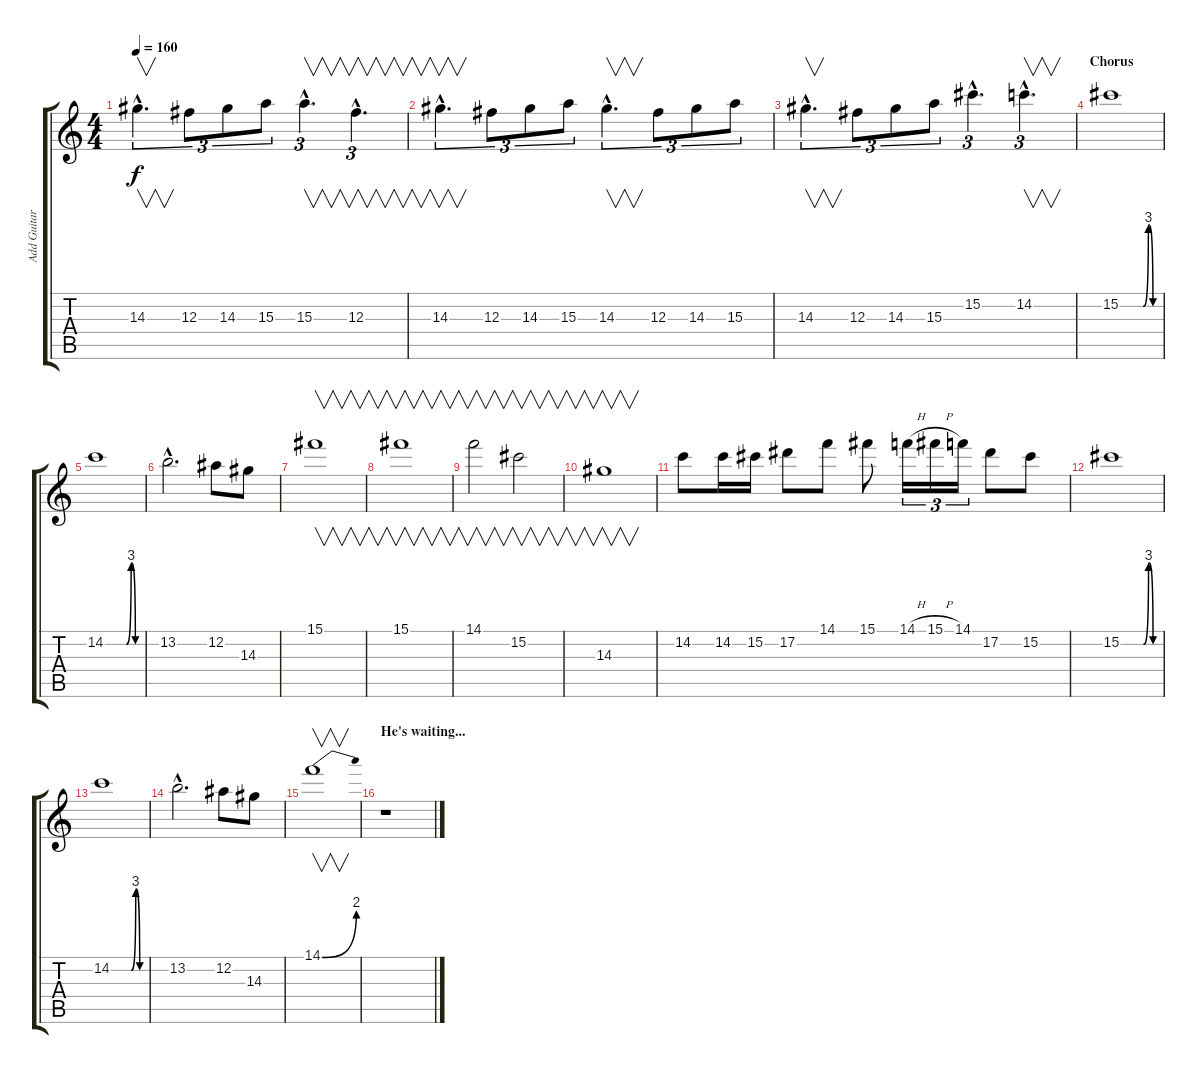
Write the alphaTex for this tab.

\track ("Add Guitar 2" "Add Guitar") {instrument distortionguitar}
\staff {score tabs}
\tuning (Eb4 Bb3 Gb3 Db3 Ab2 Eb2) {hide}
\ts (4 4)
\tempo 160
\clef g2
\ks c
14.3{hac}.4{v d tu (3 2) dy f} 12.3.8{tu (3 2)} 14.3.8{tu (3 2)} 15.3.8{tu (3 2)} 15.3{hac}.4{v d tu (3 2)} 12.3{hac}.4{v d tu (3 2)} |
14.3{hac}.4{v d tu (3 2)} 12.3.8{tu (3 2)} 14.3.8{tu (3 2)} 15.3.8{tu (3 2)} 14.3{hac}.4{v d tu (3 2)} 12.3.8{tu (3 2)} 14.3.8{tu (3 2)} 15.3.8{tu (3 2)} |
14.3{hac}.4{v d tu (3 2)} 12.3.8{tu (3 2)} 14.3.8{tu (3 2)} 15.3.8{tu (3 2)} 15.2{hac}.4{d tu (3 2)} 14.2{hac}.4{v d tu (3 2)} |
\section ("" "Chorus")
15.2{be (custom 0 0 35 0 43 12 50 0 60 0)}.1 |
14.2{be (custom 0 0 35 0 43 12 50 0 60 0)}.1 |
13.2{hac}.2{d} 12.2.8 14.3.8 |
15.1.1{v} |
15.1.1{v} |
14.1.2{v} 15.2.2{v} |
14.3.1{v} |
14.2.8 14.2.16 15.2.16 17.2.8 14.1.8 15.1.8 14.1{h}.16{tu (3 2)} 15.1{h}.16{tu (3 2)} 14.1.16{tu (3 2)} 17.2.8 15.2.8 |
15.2{be (custom 0 0 35 0 43 12 50 0 60 0)}.1 |
14.2{be (custom 0 0 35 0 43 12 50 0 60 0)}.1 |
13.2{hac}.2{d} 12.2.8 14.3.8 |
14.1{be (bend 0 0 60 8)}.1{v} |
\section ("" "He's waiting...")
r.1
